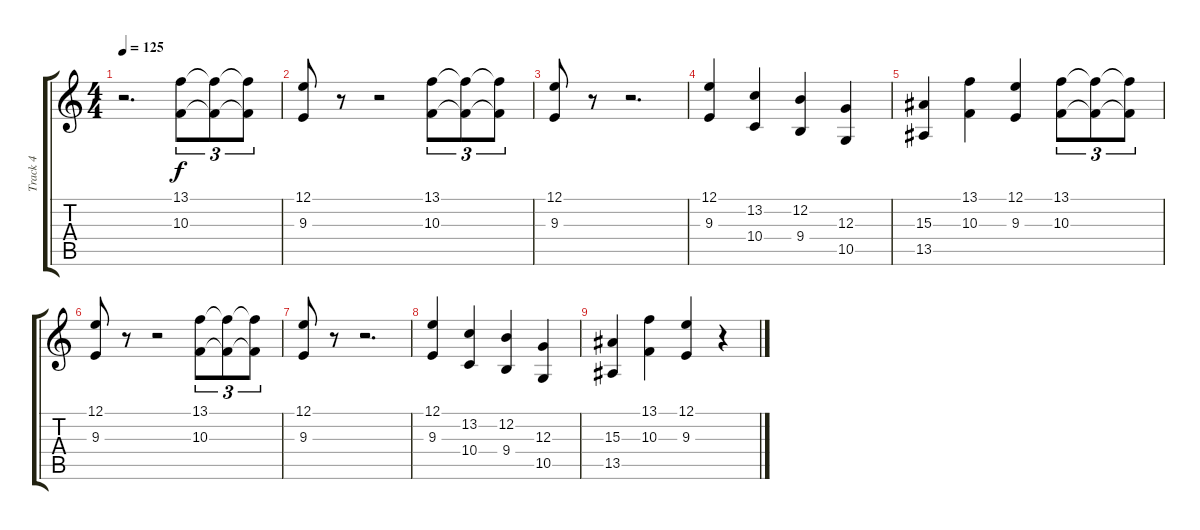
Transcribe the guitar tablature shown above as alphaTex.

\track ("Track 4" "Track 4") {instrument stringensemble1}
\staff {score tabs}
\tuning (E4 B3 G3 D3 A2 E2) {hide}
\ts (4 4)
\tempo 125
\clef g2
\ks c
r.2{d dy f volume 14} (13.1 10.3).8{tu (3 2)} (13.1{t} 10.3{t}).8{tu (3 2)} (13.1{t} 10.3{t}).8{tu (3 2)} |
(12.1 9.3).8 r.8 r.2 (13.1 10.3).8{tu (3 2)} (13.1{t} 10.3{t}).8{tu (3 2)} (13.1{t} 10.3{t}).8{tu (3 2)} |
(12.1 9.3).8 r.8 r.2{d} |
(12.1 9.3).4 (13.2 10.4).4 (12.2 9.4).4 (12.3 10.5).4 |
(15.3 13.5).4 (13.1 10.3).4 (12.1 9.3).4 (13.1 10.3).8{tu (3 2)} (13.1{t} 10.3{t}).8{tu (3 2)} (13.1{t} 10.3{t}).8{tu (3 2)} |
(12.1 9.3).8 r.8 r.2 (13.1 10.3).8{tu (3 2)} (13.1{t} 10.3{t}).8{tu (3 2)} (13.1{t} 10.3{t}).8{tu (3 2)} |
(12.1 9.3).8 r.8 r.2{d} |
(12.1 9.3).4 (13.2 10.4).4 (12.2 9.4).4 (12.3 10.5).4 |
(15.3 13.5).4 (13.1 10.3).4 (12.1 9.3).4 r.4
